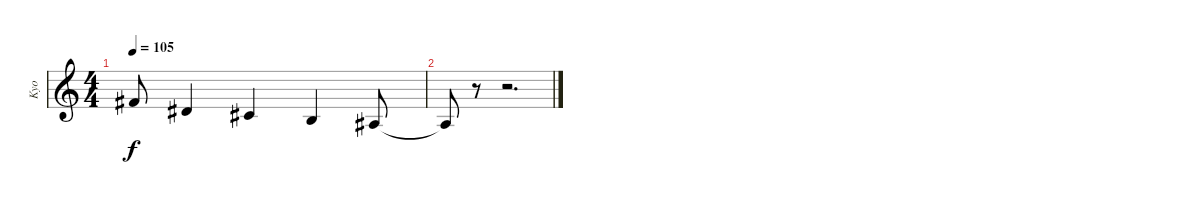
\track ("Kyo" "Kyo") {instrument flute}
\staff {score}
\tuning (E4 B3 G3 D3 A2 E2) {hide}
\ts (4 4)
\tempo 105
\clef g2
\ks c
11.3.8{dy f} 8.3.4 6.3.4 4.3.4 3.3.8 |
3.3{t}.8 r.8 r.2{d}
